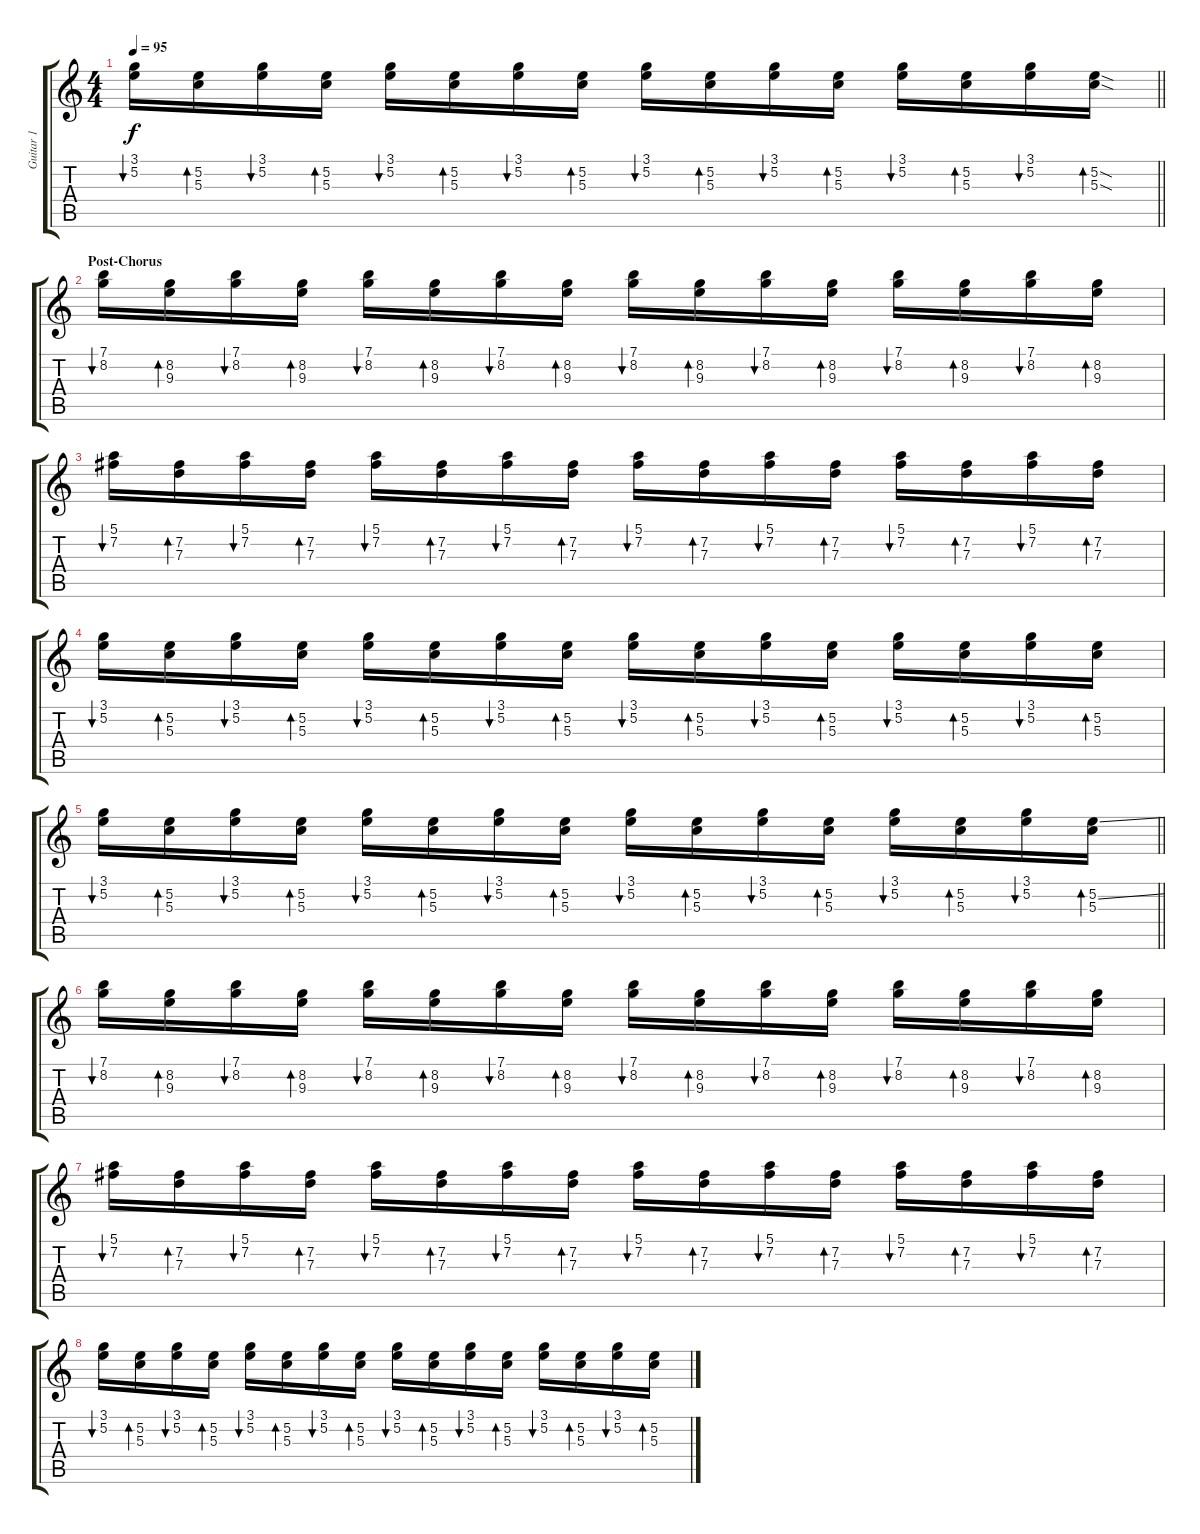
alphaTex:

\track ("Guitar 1" "Guitar 1") {instrument overdrivenguitar}
\staff {score tabs}
\tuning (E4 B3 G3 D3 A2 E2) {hide}
\ts (4 4)
\tempo 95
\clef g2
\barLineRight lightlight
\ks c
(3.1 5.2).16{bu 120 dy f} (5.2 5.3).16{bd 120} (3.1 5.2).16{bu 120} (5.2 5.3).16{bd 120} (3.1 5.2).16{bu 120} (5.2 5.3).16{bd 120} (3.1 5.2).16{bu 120} (5.2 5.3).16{bd 120} (3.1 5.2).16{bu 120} (5.2 5.3).16{bd 120} (3.1 5.2).16{bu 120} (5.2 5.3).16{bd 120} (3.1 5.2).16{bu 120} (5.2 5.3).16{bd 120} (3.1 5.2).16{bu 120} (5.2{sod} 5.3{sod}).16{bd 120} |
\section ("" "Post-Chorus")
(7.1 8.2).16{bu 120} (8.2 9.3).16{bd 120} (7.1 8.2).16{bu 120} (8.2 9.3).16{bd 120} (7.1 8.2).16{bu 120} (8.2 9.3).16{bd 120} (7.1 8.2).16{bu 120} (8.2 9.3).16{bd 120} (7.1 8.2).16{bu 120} (8.2 9.3).16{bd 120} (7.1 8.2).16{bu 120} (8.2 9.3).16{bd 120} (7.1 8.2).16{bu 120} (8.2 9.3).16{bd 120} (7.1 8.2).16{bu 120} (8.2 9.3).16{bd 120} |
(5.1 7.2).16{bu 120} (7.2 7.3).16{bd 120} (5.1 7.2).16{bu 120} (7.2 7.3).16{bd 120} (5.1 7.2).16{bu 120} (7.2 7.3).16{bd 120} (5.1 7.2).16{bu 120} (7.2 7.3).16{bd 120} (5.1 7.2).16{bu 120} (7.2 7.3).16{bd 120} (5.1 7.2).16{bu 120} (7.2 7.3).16{bd 120} (5.1 7.2).16{bu 120} (7.2 7.3).16{bd 120} (5.1 7.2).16{bu 120} (7.2 7.3).16{bd 120} |
(3.1 5.2).16{bu 120} (5.2 5.3).16{bd 120} (3.1 5.2).16{bu 120} (5.2 5.3).16{bd 120} (3.1 5.2).16{bu 120} (5.2 5.3).16{bd 120} (3.1 5.2).16{bu 120} (5.2 5.3).16{bd 120} (3.1 5.2).16{bu 120} (5.2 5.3).16{bd 120} (3.1 5.2).16{bu 120} (5.2 5.3).16{bd 120} (3.1 5.2).16{bu 120} (5.2 5.3).16{bd 120} (3.1 5.2).16{bu 120} (5.2 5.3).16{bd 120} |
\barLineRight lightlight
(3.1 5.2).16{bu 120} (5.2 5.3).16{bd 120} (3.1 5.2).16{bu 120} (5.2 5.3).16{bd 120} (3.1 5.2).16{bu 120} (5.2 5.3).16{bd 120} (3.1 5.2).16{bu 120} (5.2 5.3).16{bd 120} (3.1 5.2).16{bu 120} (5.2 5.3).16{bd 120} (3.1 5.2).16{bu 120} (5.2 5.3).16{bd 120} (3.1 5.2).16{bu 120} (5.2 5.3).16{bd 120} (3.1 5.2).16{bu 120} (5.2{ss} 5.3).16{bd 120} |
(7.1 8.2).16{bu 120} (8.2 9.3).16{bd 120} (7.1 8.2).16{bu 120} (8.2 9.3).16{bd 120} (7.1 8.2).16{bu 120} (8.2 9.3).16{bd 120} (7.1 8.2).16{bu 120} (8.2 9.3).16{bd 120} (7.1 8.2).16{bu 120} (8.2 9.3).16{bd 120} (7.1 8.2).16{bu 120} (8.2 9.3).16{bd 120} (7.1 8.2).16{bu 120} (8.2 9.3).16{bd 120} (7.1 8.2).16{bu 120} (8.2 9.3).16{bd 120} |
(5.1 7.2).16{bu 120} (7.2 7.3).16{bd 120} (5.1 7.2).16{bu 120} (7.2 7.3).16{bd 120} (5.1 7.2).16{bu 120} (7.2 7.3).16{bd 120} (5.1 7.2).16{bu 120} (7.2 7.3).16{bd 120} (5.1 7.2).16{bu 120} (7.2 7.3).16{bd 120} (5.1 7.2).16{bu 120} (7.2 7.3).16{bd 120} (5.1 7.2).16{bu 120} (7.2 7.3).16{bd 120} (5.1 7.2).16{bu 120} (7.2 7.3).16{bd 120} |
(3.1 5.2).16{bu 120} (5.2 5.3).16{bd 120} (3.1 5.2).16{bu 120} (5.2 5.3).16{bd 120} (3.1 5.2).16{bu 120} (5.2 5.3).16{bd 120} (3.1 5.2).16{bu 120} (5.2 5.3).16{bd 120} (3.1 5.2).16{bu 120} (5.2 5.3).16{bd 120} (3.1 5.2).16{bu 120} (5.2 5.3).16{bd 120} (3.1 5.2).16{bu 120} (5.2 5.3).16{bd 120} (3.1 5.2).16{bu 120} (5.2 5.3).16{bd 120}
